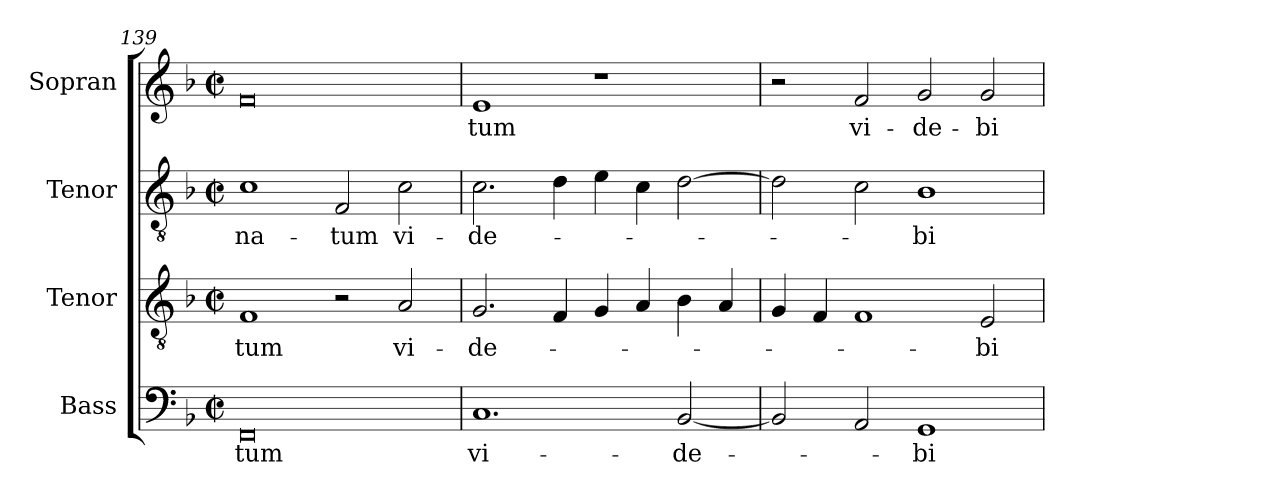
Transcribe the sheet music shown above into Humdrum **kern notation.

**kern	**text	**kern	**text	**kern	**text	**kern	**text
*part4	*part4	*part3	*part3	*part2	*part2	*part1	*part1
*staff4	*staff4	*staff3	*staff3	*staff2	*staff2	*staff1	*staff1
*I"Bass	*	*I"Tenor	*	*I"Tenor	*	*I"Sopran	*
*	*	*I'Tenor	*	*	*	*	*
!!LO:LB:g=z
*clefF4	*	*clefGv2	*	*clefGv2	*	*clefG2	*
*	*	*ITrd7c12	*	*ITrd7c12	*	*	*
*k[b-]	*	*k[b-]	*	*k[b-]	*	*k[b-]	*
*d:	*	*d:	*	*d:	*	*d:	*
*M2/2	*	*M2/2	*	*M2/2	*	*M2/2	*
*met(c|)	*	*met(c|)	*	*met(c|)	*	*met(c|)	*
=139	=139	=139	=139	=139	=139	=139	=139
!	!LO:LY:b:color=#000000	!	!	!	!	!	!
!	!	!	!LO:LY:b:color=#000000	!	!	!	!
!	!	!	!	!	!LO:LY:b:color=#000000	!	!
0FFi	-tum	1FFi	-tum	1Ci	na-	0fi	.
!	!	!	!	!	!LO:LY:b:color=#000000	!	!
.	.	2r	.	2FFi/	-tum	.	.
!	!	!	!LO:LY:b:color=#000000	!	!	!	!
!	!	!	!	!	!LO:LY:b:color=#000000	!	!
.	.	2AAi/	vi-	2Ci\	vi-	.	.
=140	=140	=140	=140	=140	=140	=140	=140
!	!LO:LY:b:color=#000000	!	!	!	!	!	!
!	!	!	!LO:LY:b:color=#000000	!	!	!	!
!	!	!	!	!	!LO:LY:b:color=#000000	!	!
!	!	!	!	!	!	!	!LO:LY:b:color=#000000
1.Ci	vi-	2.GGi/	-de-	2.Ci\	-de-	1ei	-tum
.	.	4FFi/	.	4Di\	.	.	.
.	.	4GGi/	.	4Ei\	.	1r	.
.	.	4AAi/	.	4Ci\	.	.	.
!	!LO:LY:b:color=#000000	!	!	!	!	!	!
[<2BB-i/	-de-	4BB-i\	.	[>2Di\	.	.	.
.	.	4AAi/	.	.	.	.	.
=141	=141	=141	=141	=141	=141	=141	=141
2BB-i/]	.	4GGi/	.	2Di\]	.	2r	.
.	.	4FFi/	.	.	.	.	.
!	!	!	!	!	!	!	!LO:LY:b:color=#000000
2AAi/	.	1FFi	.	2Ci\	.	2fi/	vi-
!	!LO:LY:b:color=#000000	!	!	!	!	!	!
!	!	!	!	!	!LO:LY:b:color=#000000	!	!
!	!	!	!	!	!	!	!LO:LY:b:color=#000000
1GGi	-bi-	.	.	1BB-i	-bi-	2gi/	-de-
!	!	!	!LO:LY:b:color=#000000	!	!	!	!
!	!	!	!	!	!	!	!LO:LY:b:color=#000000
.	.	2EEi/	-bi-	.	.	2gi/	-bi-
=	=	=	=	=	=	=	=
*-	*-	*-	*-	*-	*-	*-	*-
